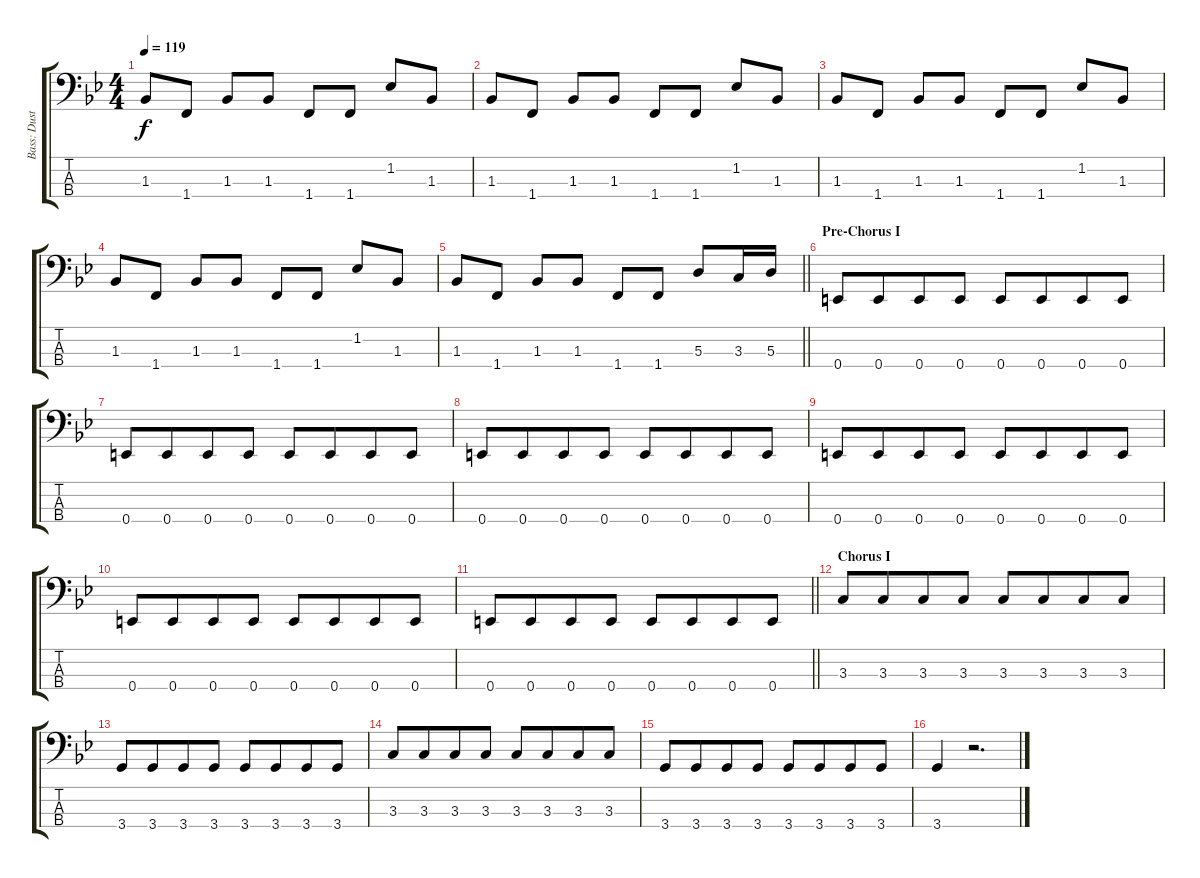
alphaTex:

\track ("Bass: Dustin" "Bass: Dust") {instrument electricbassfinger}
\staff {score tabs}
\tuning (G2 D2 A1 E1) {hide}
\ts (4 4)
\tempo 119
\clef f4
\ks bb
1.3.8{dy f} 1.4.8 1.3.8 1.3.8 1.4.8 1.4.8 1.2.8 1.3.8 |
1.3.8 1.4.8 1.3.8 1.3.8 1.4.8 1.4.8 1.2.8 1.3.8 |
1.3.8 1.4.8 1.3.8 1.3.8 1.4.8 1.4.8 1.2.8 1.3.8 |
1.3.8 1.4.8 1.3.8 1.3.8 1.4.8 1.4.8 1.2.8 1.3.8 |
\barLineRight lightlight
1.3.8 1.4.8 1.3.8 1.3.8 1.4.8 1.4.8 5.3.8 3.3.16 5.3.16 |
\section ("" "Pre-Chorus I")
0.4.8 0.4.8{beam merge} 0.4.8 0.4.8 0.4.8 0.4.8{beam merge} 0.4.8 0.4.8 |
0.4.8 0.4.8{beam merge} 0.4.8 0.4.8 0.4.8 0.4.8{beam merge} 0.4.8 0.4.8 |
0.4.8 0.4.8{beam merge} 0.4.8 0.4.8 0.4.8 0.4.8{beam merge} 0.4.8 0.4.8 |
0.4.8 0.4.8{beam merge} 0.4.8 0.4.8 0.4.8 0.4.8{beam merge} 0.4.8 0.4.8 |
0.4.8 0.4.8{beam merge} 0.4.8 0.4.8 0.4.8 0.4.8{beam merge} 0.4.8 0.4.8 |
\barLineRight lightlight
0.4.8 0.4.8{beam merge} 0.4.8 0.4.8 0.4.8 0.4.8{beam merge} 0.4.8 0.4.8 |
\section ("" "Chorus I")
3.3.8 3.3.8{beam merge} 3.3.8 3.3.8 3.3.8 3.3.8{beam merge} 3.3.8 3.3.8 |
3.4.8 3.4.8{beam merge} 3.4.8 3.4.8 3.4.8 3.4.8{beam merge} 3.4.8 3.4.8 |
3.3.8 3.3.8{beam merge} 3.3.8 3.3.8 3.3.8 3.3.8{beam merge} 3.3.8 3.3.8 |
3.4.8 3.4.8{beam merge} 3.4.8 3.4.8 3.4.8 3.4.8{beam merge} 3.4.8 3.4.8 |
3.4.4 r.2{d}
